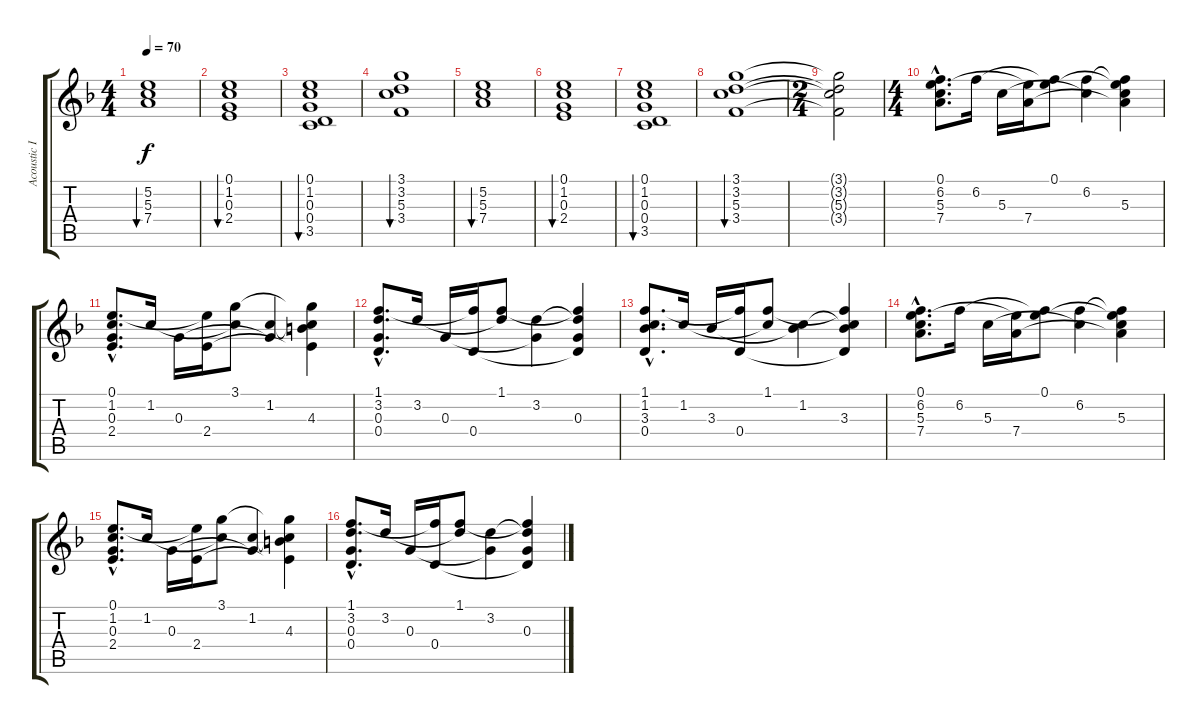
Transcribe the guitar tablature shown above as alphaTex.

\track ("Acoustic I" "Acoustic I") {instrument acousticguitarsteel}
\staff {score tabs}
\tuning (E4 B3 G3 D3 A2 E2) {hide}
\ts (4 4)
\tempo 70
\clef g2
\ks dminor
(5.2 5.3 7.4).1{bu 60 dy f} |
(0.1 1.2 0.3 2.4).1{bu 60} |
(0.1 1.2 0.3 0.4 3.5).1{bu 60} |
(3.1 3.2 5.3 3.4).1{bu 60} |
(5.2 5.3 7.4).1{bu 60} |
(0.1 1.2 0.3 2.4).1{bu 60} |
(0.1 1.2 0.3 0.4 3.5).1{bu 60} |
(3.1 3.2 5.3 3.4).1{bu 60} |
\ts (2 4)
(3.1{t} 3.2{t} 5.3{t} 3.4{t}).2 |
\ts (4 4)
(0.1{hac} 6.2{hac} 5.3{hac} 7.4{hac}).8{d} 6.2.16 5.3.16 (0.1{t} 7.4).16 (0.1 6.2{t}).8 (6.2 5.3{t}).4 (0.1{t} 6.2{t} 5.3 7.4{t}).4 |
(0.1{hac} 1.2{hac} 0.3{hac} 2.4{hac}).8{d} 1.2.16 0.3.16 (0.1{t} 2.4).16 (3.1 1.2{t}).8 (1.2 0.3{t}).4 (3.1{t} 1.2{t} 4.3 2.4{t}).4 |
(1.1{hac} 3.2{hac} 0.3{hac} 0.4{hac}).8{d} 3.2.16 0.3.16 (1.1{t} 0.4).16 (1.1 3.2{t}).8 (3.2 0.3{t}).4 (1.1{t} 3.2{t} 0.3 0.4{t}).4 |
(1.1{hac} 1.2{hac} 3.3{hac} 0.4{hac}).8{d} 1.2.16 3.3.16 (1.1{t} 0.4).16 (1.1 1.2{t}).8 (1.2 3.3{t}).4 (1.1{t} 1.2{t} 3.3 0.4{t}).4 |
(0.1{hac} 6.2{hac} 5.3{hac} 7.4{hac}).8{d} 6.2.16 5.3.16 (0.1{t} 7.4).16 (0.1 6.2{t}).8 (6.2 5.3{t}).4 (0.1{t} 6.2{t} 5.3 7.4{t}).4 |
(0.1{hac} 1.2{hac} 0.3{hac} 2.4{hac}).8{d} 1.2.16 0.3.16 (0.1{t} 2.4).16 (3.1 1.2{t}).8 (1.2 0.3{t}).4 (3.1{t} 1.2{t} 4.3 2.4{t}).4 |
(1.1{hac} 3.2{hac} 0.3{hac} 0.4{hac}).8{d} 3.2.16 0.3.16 (1.1{t} 0.4).16 (1.1 3.2{t}).8 (3.2 0.3{t}).4 (1.1{t} 3.2{t} 0.3 0.4{t}).4
